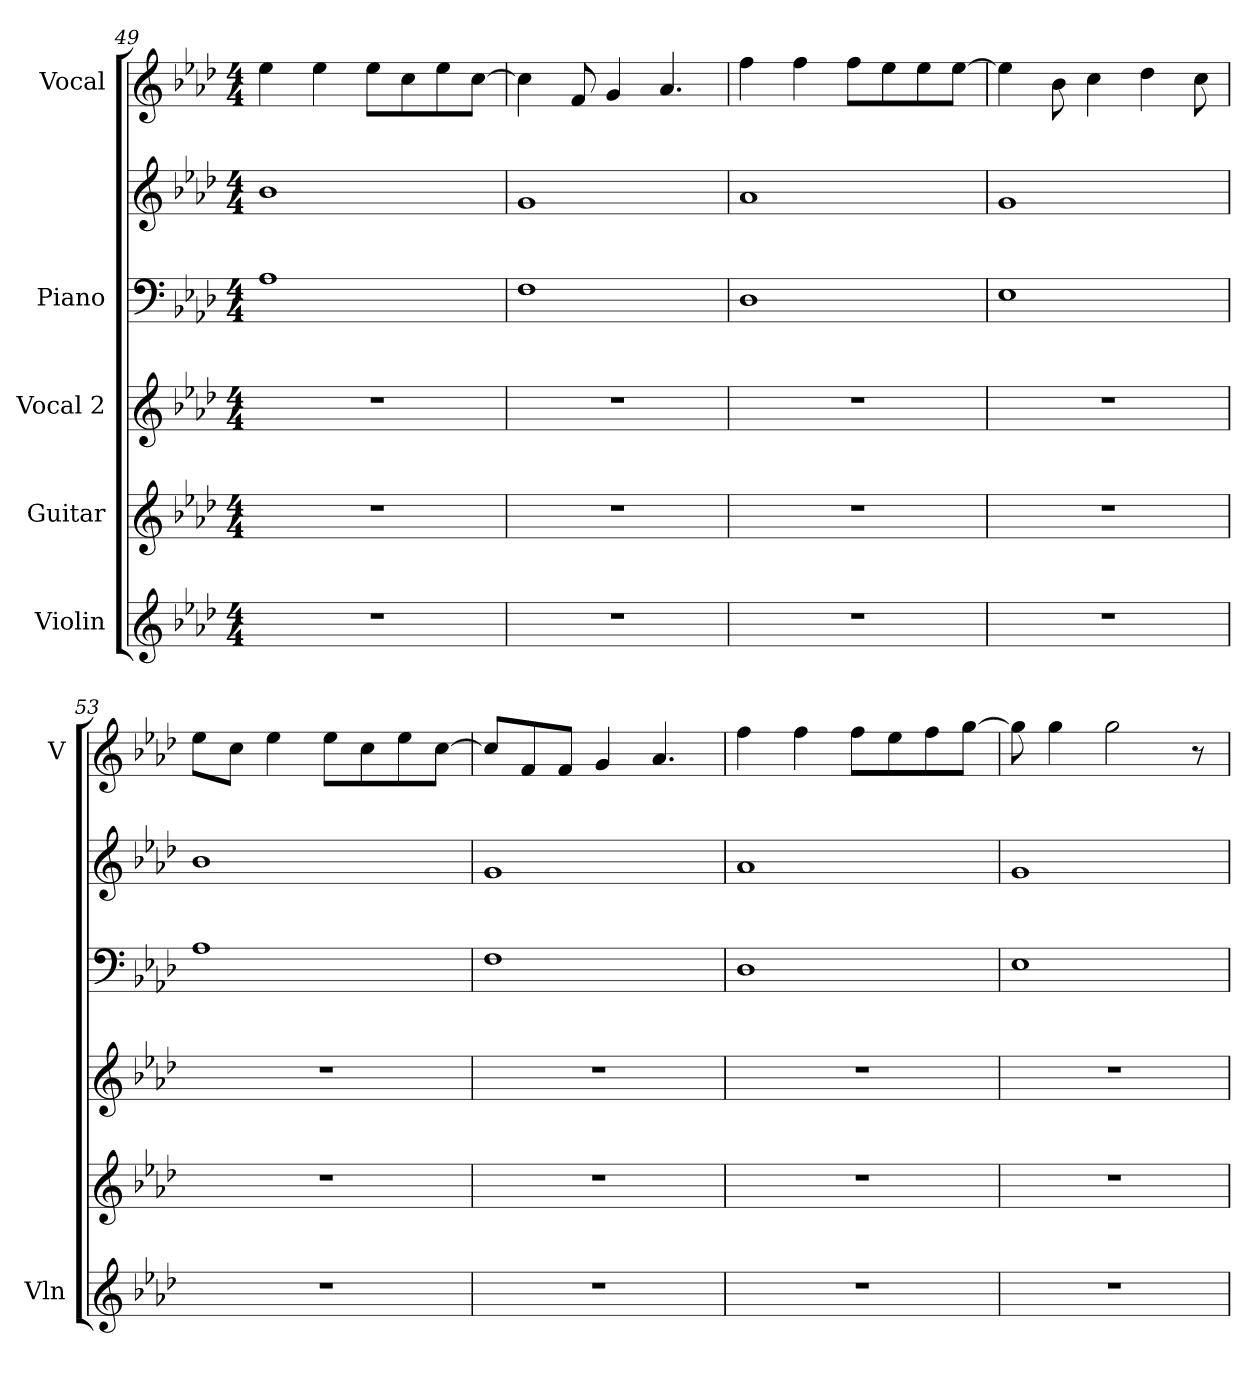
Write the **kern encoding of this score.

**kern	**kern	**kern	**kern	**kern	**kern
*part5	*part4	*part3	*part2	*part2	*part1
*staff6	*staff5	*staff4	*staff3	*staff2	*staff1
*I"Violin	*I"Guitar	*I"Vocal 2	*I"Piano	*	*I"Vocal
*I'Vln	*	*	*	*	*I'V
*clefG2	*clefG2	*clefG2	*clefF4	*clefG2	*clefG2
*k[b-e-a-d-]	*k[b-e-a-d-]	*k[b-e-a-d-]	*k[b-e-a-d-]	*k[b-e-a-d-]	*k[b-e-a-d-]
*M4/4	*M4/4	*M4/4	*M4/4	*M4/4	*M4/4
=49	=49	=49	=49	=49	=49
1r	1r	1r	1A-	1b-	4ee-\
.	.	.	.	.	4ee-\
.	.	.	.	.	8ee-\L
.	.	.	.	.	8cc\
.	.	.	.	.	8ee-\
.	.	.	.	.	[8cc\J
=50	=50	=50	=50	=50	=50
1r	1r	1r	1F	1g	4cc\]
.	.	.	.	.	8f/
.	.	.	.	.	4g/
.	.	.	.	.	4.a-/
!!LO:PB:g=z
=51	=51	=51	=51	=51	=51
1r	1r	1r	1D-	1a-	4ff\
.	.	.	.	.	4ff\
.	.	.	.	.	8ff\L
.	.	.	.	.	8ee-\
.	.	.	.	.	8ee-\
.	.	.	.	.	[8ee-\J
=52	=52	=52	=52	=52	=52
1r	1r	1r	1E-	1g	4ee-\]
.	.	.	.	.	8b-\
.	.	.	.	.	4cc\
.	.	.	.	.	4dd-\
.	.	.	.	.	8cc\
=53	=53	=53	=53	=53	=53
1r	1r	1r	1A-	1b-	8ee-\L
.	.	.	.	.	8cc\J
.	.	.	.	.	4ee-\
.	.	.	.	.	8ee-\L
.	.	.	.	.	8cc\
.	.	.	.	.	8ee-\
.	.	.	.	.	[8cc\J
=54	=54	=54	=54	=54	=54
1r	1r	1r	1F	1g	8cc/L]
.	.	.	.	.	8f/
.	.	.	.	.	8f/J
.	.	.	.	.	4g/
.	.	.	.	.	4.a-/
=55	=55	=55	=55	=55	=55
1r	1r	1r	1D-	1a-	4ff\
.	.	.	.	.	4ff\
.	.	.	.	.	8ff\L
.	.	.	.	.	8ee-\
.	.	.	.	.	8ff\
.	.	.	.	.	[8gg\J
=56	=56	=56	=56	=56	=56
1r	1r	1r	1E-	1g	8gg\]
.	.	.	.	.	4gg\
.	.	.	.	.	2gg\
.	.	.	.	.	8r
=	=	=	=	=	=
*-	*-	*-	*-	*-	*-
